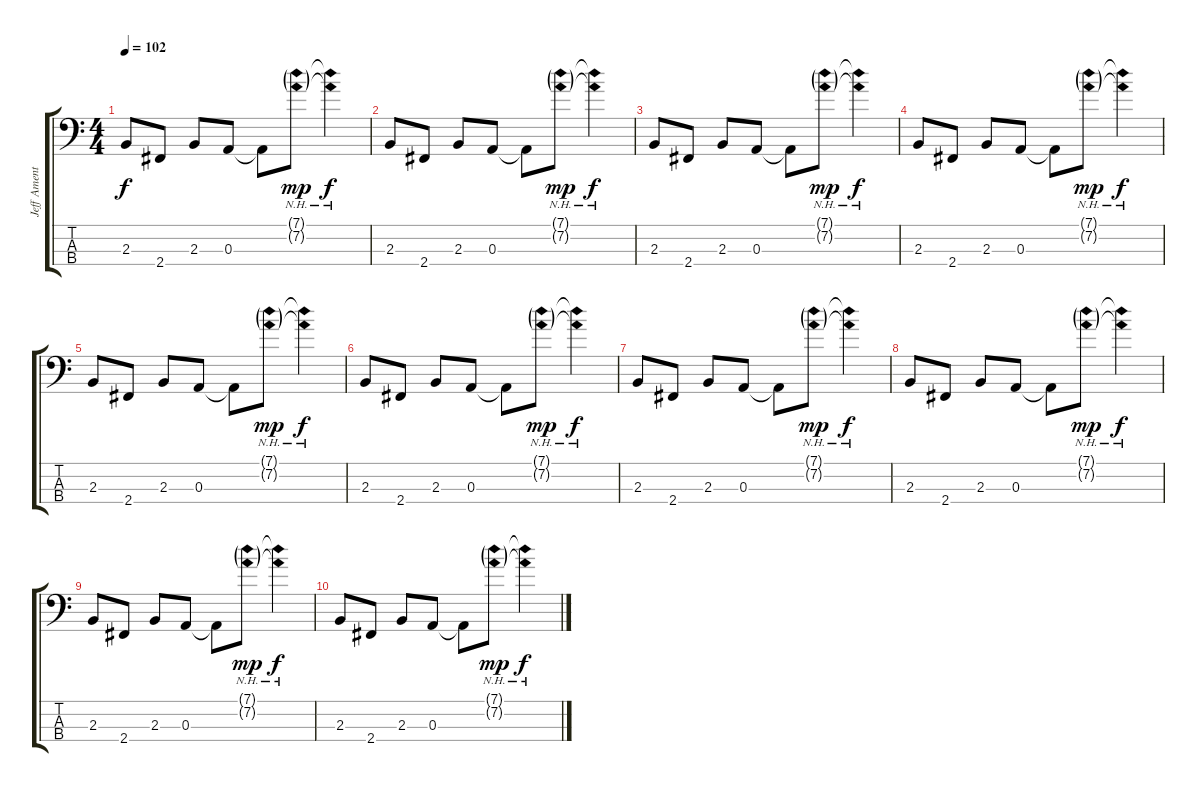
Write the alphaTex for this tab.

\track ("Jeff Ament" "Jeff Ament") {instrument electricbassfinger}
\staff {score tabs}
\tuning (G2 D2 A1 E1) {hide}
\ts (4 4)
\tempo 102
\clef f4
\ks c
2.3.8{dy f} 2.4.8 2.3.8 0.3.8 0.3{t}.8 (7.1{nh g} 7.2{nh g}).8{dy mp} (7.1{nh t} 7.2{nh t}).4{dy f} |
2.3.8 2.4.8 2.3.8 0.3.8 0.3{t}.8 (7.1{nh g} 7.2{nh g}).8{dy mp} (7.1{nh t} 7.2{nh t}).4{dy f} |
2.3.8 2.4.8 2.3.8 0.3.8 0.3{t}.8 (7.1{nh g} 7.2{nh g}).8{dy mp} (7.1{nh t} 7.2{nh t}).4{dy f} |
2.3.8 2.4.8 2.3.8 0.3.8 0.3{t}.8 (7.1{nh g} 7.2{nh g}).8{dy mp} (7.1{nh t} 7.2{nh t}).4{dy f} |
2.3.8 2.4.8 2.3.8 0.3.8 0.3{t}.8 (7.1{nh g} 7.2{nh g}).8{dy mp} (7.1{nh t} 7.2{nh t}).4{dy f} |
2.3.8 2.4.8 2.3.8 0.3.8 0.3{t}.8 (7.1{nh g} 7.2{nh g}).8{dy mp} (7.1{nh t} 7.2{nh t}).4{dy f} |
2.3.8 2.4.8 2.3.8 0.3.8 0.3{t}.8 (7.1{nh g} 7.2{nh g}).8{dy mp} (7.1{nh t} 7.2{nh t}).4{dy f} |
2.3.8 2.4.8 2.3.8 0.3.8 0.3{t}.8 (7.1{nh g} 7.2{nh g}).8{dy mp} (7.1{nh t} 7.2{nh t}).4{dy f} |
2.3.8 2.4.8 2.3.8 0.3.8 0.3{t}.8 (7.1{nh g} 7.2{nh g}).8{dy mp} (7.1{nh t} 7.2{nh t}).4{dy f} |
2.3.8 2.4.8 2.3.8 0.3.8 0.3{t}.8 (7.1{nh g} 7.2{nh g}).8{dy mp} (7.1{nh t} 7.2{nh t}).4{dy f}
